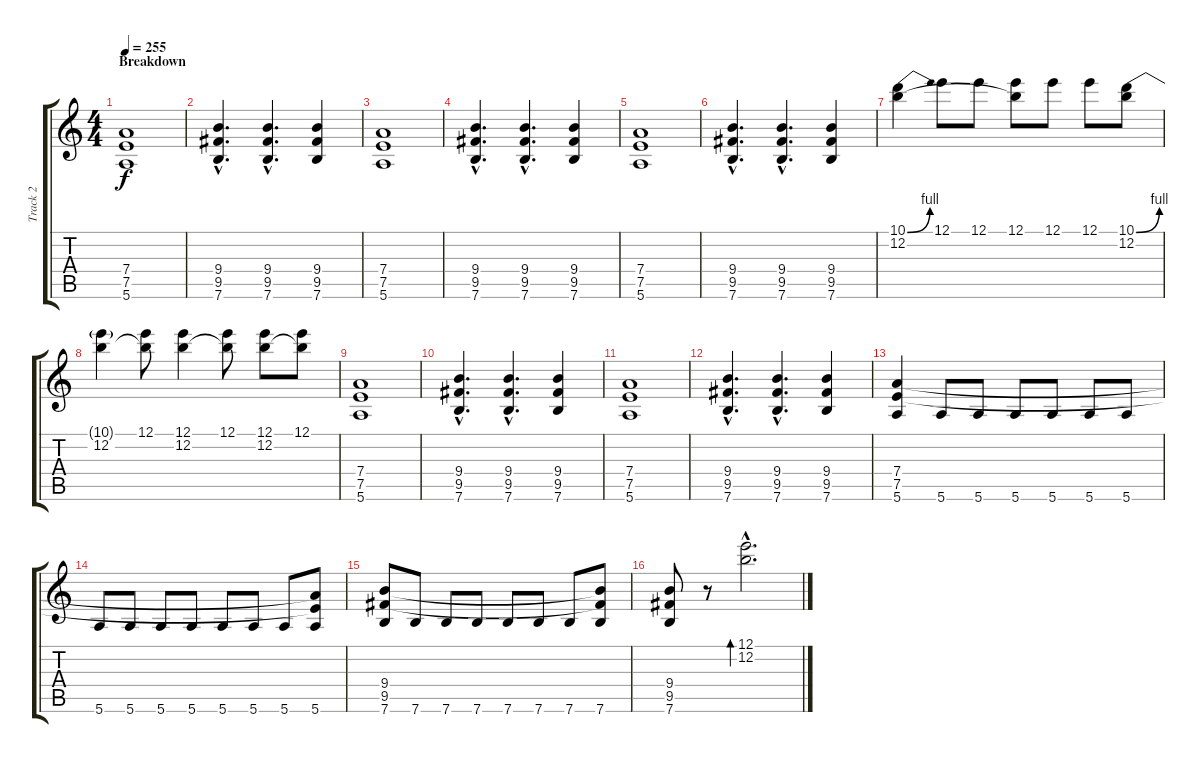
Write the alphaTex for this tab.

\track ("Track 2" "Track 2") {instrument overdrivenguitar}
\staff {score tabs}
\tuning (E4 B3 G3 D3 A2 E2) {hide}
\ts (4 4)
\section ("" "Breakdown")
\tempo 255
\clef g2
\ks c
(7.4 7.5 5.6).1{dy f} |
(9.4{hac} 9.5{hac} 7.6{hac}).4{d} (9.4{hac} 9.5{hac} 7.6{hac}).4{d} (9.4 9.5 7.6).4 |
(7.4 7.5 5.6).1 |
(9.4{hac} 9.5{hac} 7.6{hac}).4{d} (9.4{hac} 9.5{hac} 7.6{hac}).4{d} (9.4 9.5 7.6).4 |
(7.4 7.5 5.6).1 |
(9.4{hac} 9.5{hac} 7.6{hac}).4{d} (9.4{hac} 9.5{hac} 7.6{hac}).4{d} (9.4 9.5 7.6).4 |
(10.1{be (bend 0 0 60 4)} 12.2).4 12.1.8 12.1.8 (12.1 12.2{t}).8 12.1.8 12.1.8 (10.1{be (bend 0 0 60 4)} 12.2).8 |
(10.1{t} 12.2).4 (12.1 12.2{t}).8 (12.1 12.2).4 (12.1 12.2{t}).8 (12.1 12.2).8 (12.1 12.2{t}).8 |
(7.4 7.5 5.6).1 |
(9.4{hac} 9.5{hac} 7.6{hac}).4{d} (9.4{hac} 9.5{hac} 7.6{hac}).4{d} (9.4 9.5 7.6).4 |
(7.4 7.5 5.6).1 |
(9.4{hac} 9.5{hac} 7.6{hac}).4{d} (9.4{hac} 9.5{hac} 7.6{hac}).4{d} (9.4 9.5 7.6).4 |
(7.4 7.5 5.6).4 5.6.8 5.6.8 5.6.8 5.6.8 5.6.8 5.6.8 |
5.6.8 5.6.8 5.6.8 5.6.8 5.6.8 5.6.8 5.6.8 (7.4{t} 7.5{t} 5.6).8 |
(9.4 9.5 7.6).8 7.6.8 7.6.8 7.6.8 7.6.8 7.6.8 7.6.8 (9.4{t} 9.5{t} 7.6).8 |
(9.4 9.5 7.6).8 r.8 (12.1{hac} 12.2{hac}).2{d bd 480}
